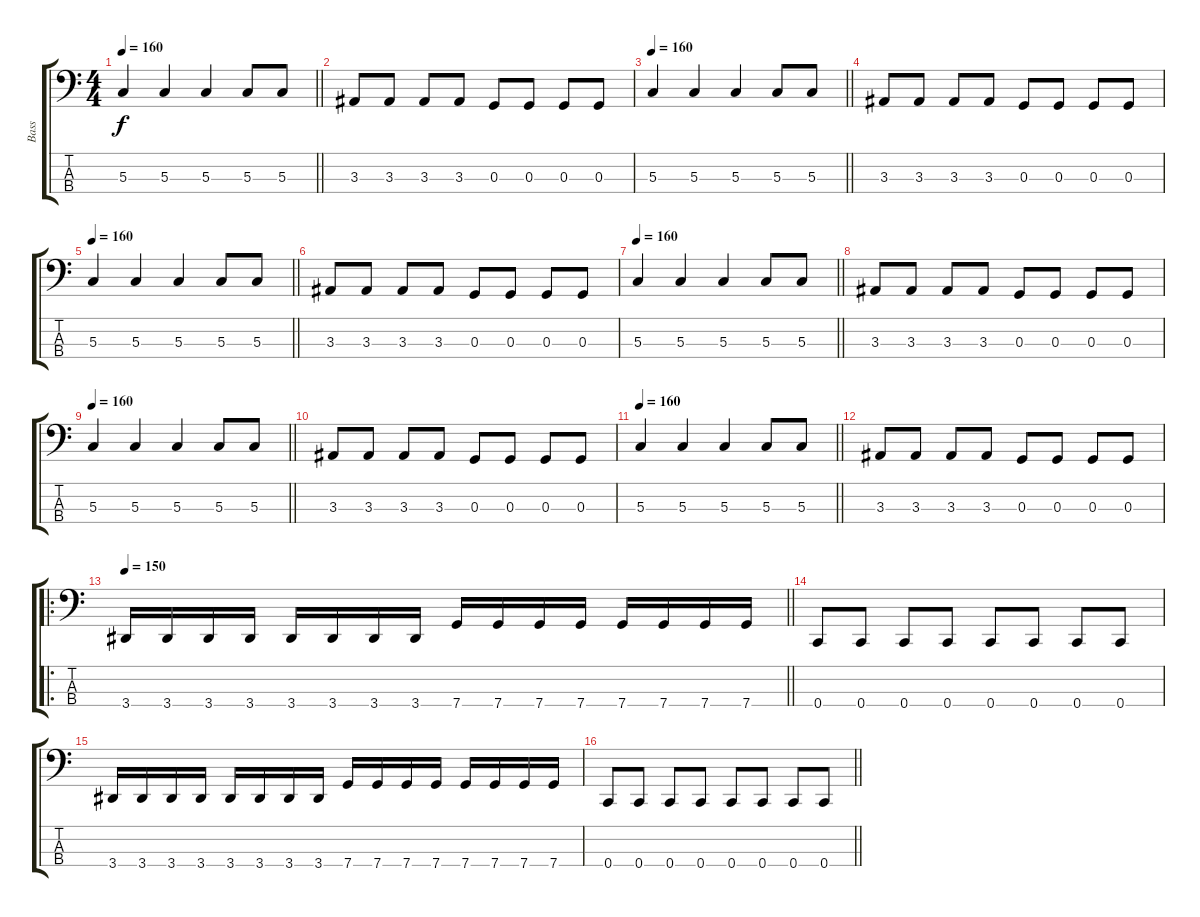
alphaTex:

\track ("Bass" "Bass") {instrument electricbassfinger}
\staff {score tabs}
\tuning (G2 C2 G1 C1) {hide}
\ts (4 4)
\tempo 160
\clef f4
\barLineRight lightlight
\ks c
5.3.4{dy f} 5.3.4 5.3.4 5.3.8 5.3.8 |
3.3.8 3.3.8 3.3.8 3.3.8 0.3.8 0.3.8 0.3.8 0.3.8 |
\tempo 160
\barLineRight lightlight
5.3.4 5.3.4 5.3.4 5.3.8 5.3.8 |
3.3.8 3.3.8 3.3.8 3.3.8 0.3.8 0.3.8 0.3.8 0.3.8 |
\tempo 160
\barLineRight lightlight
5.3.4 5.3.4 5.3.4 5.3.8 5.3.8 |
3.3.8 3.3.8 3.3.8 3.3.8 0.3.8 0.3.8 0.3.8 0.3.8 |
\tempo 160
\barLineRight lightlight
5.3.4 5.3.4 5.3.4 5.3.8 5.3.8 |
3.3.8 3.3.8 3.3.8 3.3.8 0.3.8 0.3.8 0.3.8 0.3.8 |
\tempo 160
\barLineRight lightlight
5.3.4 5.3.4 5.3.4 5.3.8 5.3.8 |
3.3.8 3.3.8 3.3.8 3.3.8 0.3.8 0.3.8 0.3.8 0.3.8 |
\tempo 160
\barLineRight lightlight
5.3.4 5.3.4 5.3.4 5.3.8 5.3.8 |
3.3.8 3.3.8 3.3.8 3.3.8 0.3.8 0.3.8 0.3.8 0.3.8 |
\ro
\tempo 150
\barLineRight lightlight
3.4.16 3.4.16 3.4.16 3.4.16 3.4.16 3.4.16 3.4.16 3.4.16 7.4.16 7.4.16 7.4.16 7.4.16 7.4.16 7.4.16 7.4.16 7.4.16 |
0.4.8 0.4.8 0.4.8 0.4.8 0.4.8 0.4.8 0.4.8 0.4.8 |
3.4.16 3.4.16 3.4.16 3.4.16 3.4.16 3.4.16 3.4.16 3.4.16 7.4.16 7.4.16 7.4.16 7.4.16 7.4.16 7.4.16 7.4.16 7.4.16 |
\barLineRight lightlight
0.4.8 0.4.8 0.4.8 0.4.8 0.4.8 0.4.8 0.4.8 0.4.8
